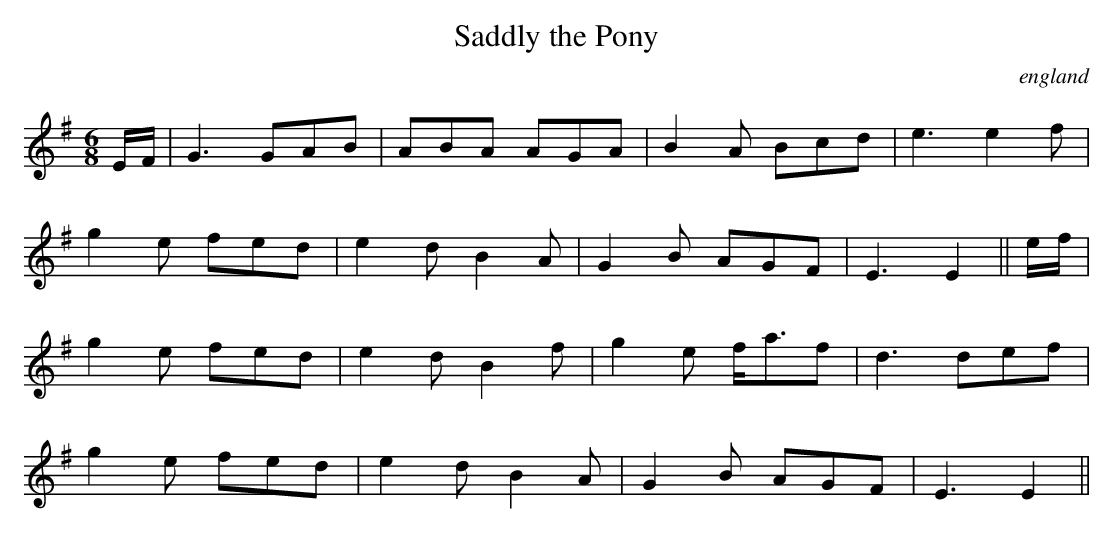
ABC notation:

X:1
T:Saddly the Pony
O:england
L:1/8
M:6/8
K:G
E/F/|G3 GAB|ABA AGA|B2 A Bcd|e3 e2 f|
g2 e fed|e2 d B2 A|G2 B AGF|E3 E2||e/f/|
g2 e fed|e2 d B2 f|g2 e f<af|d3 def|
g2 e fed|e2 d B2 A|G2 B AGF|E3 E2||
